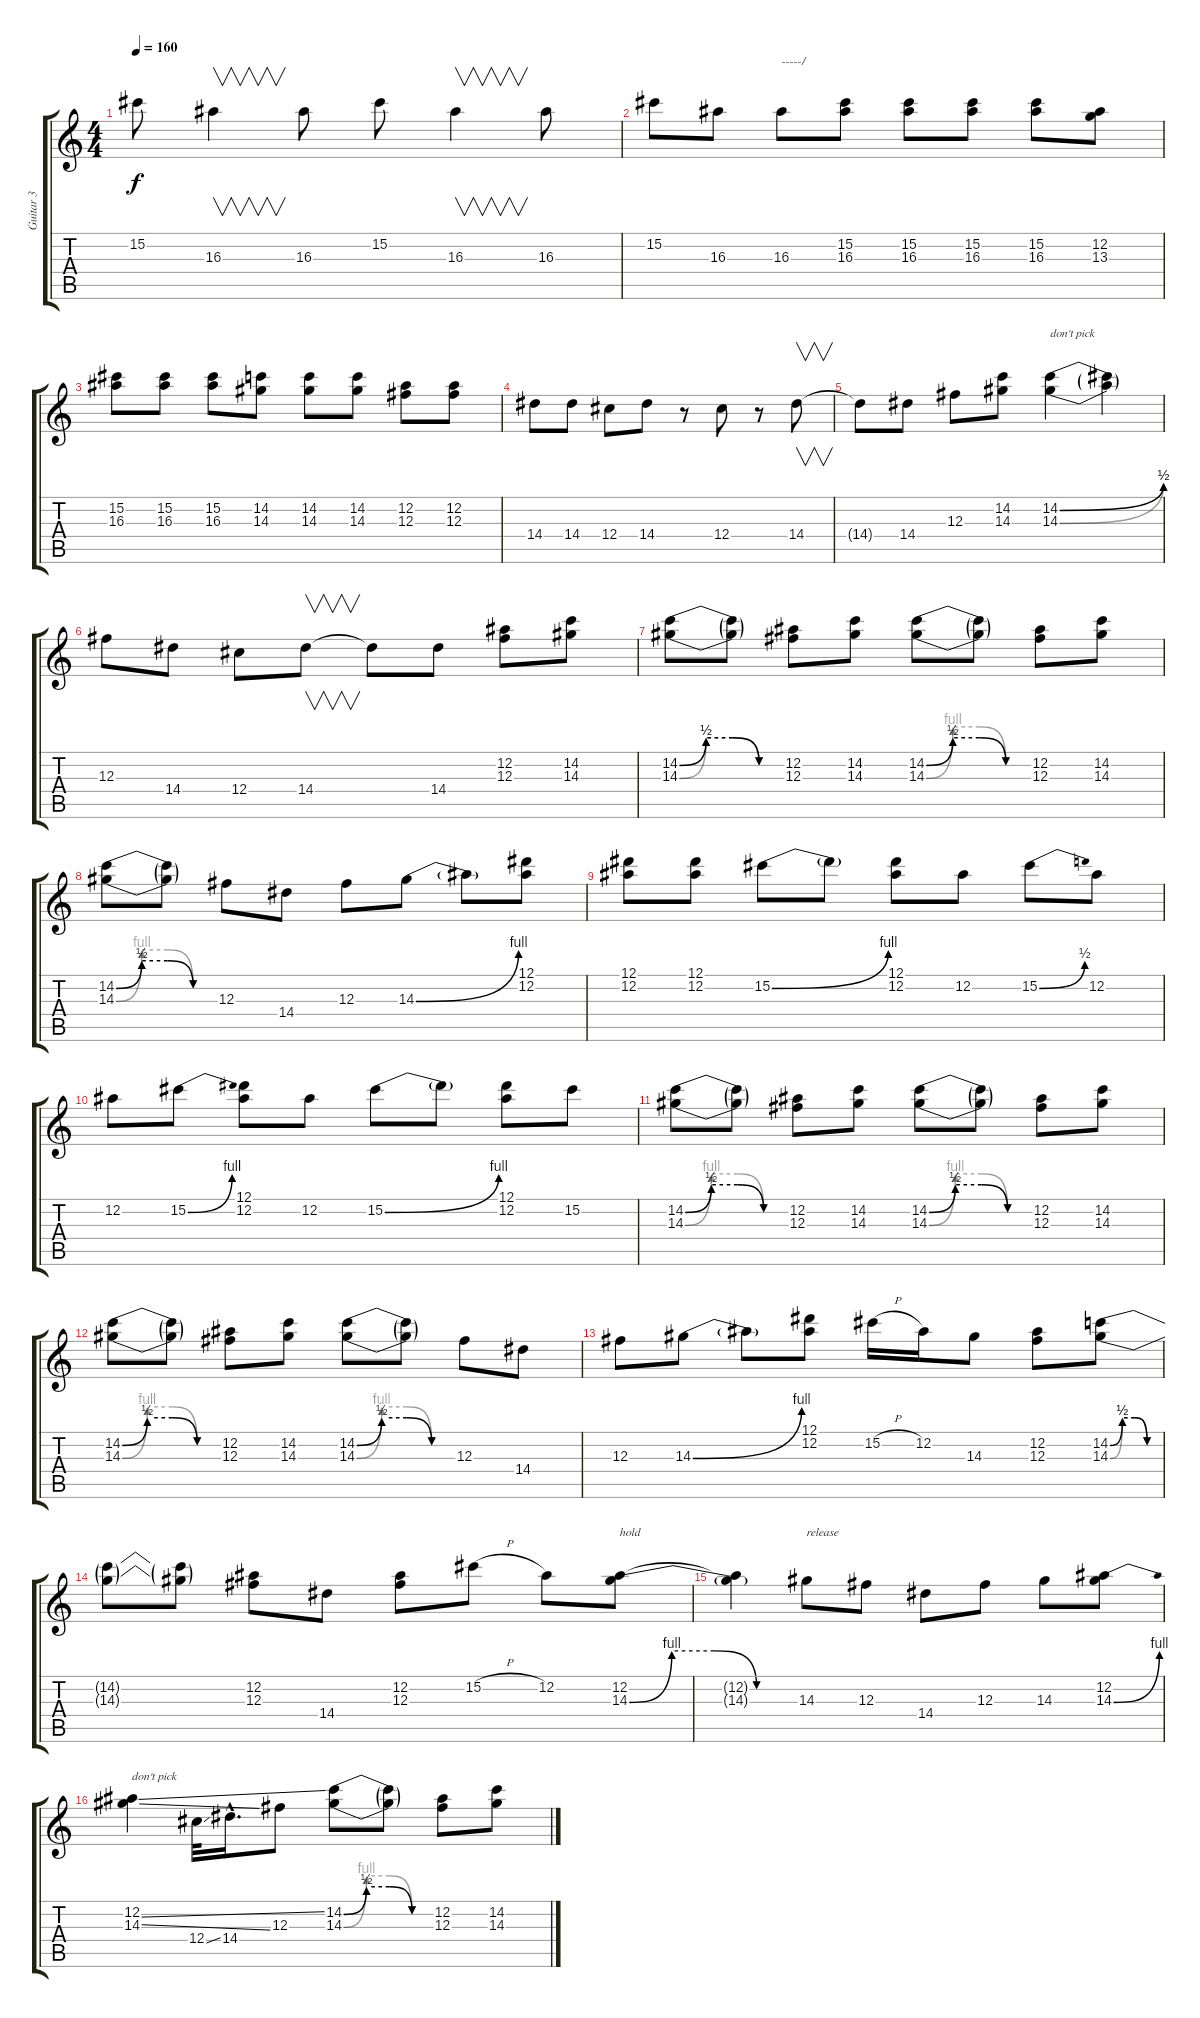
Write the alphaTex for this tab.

\track ("Guitar 3" "Guitar 3") {instrument distortionguitar}
\staff {score tabs}
\tuning (Eb4 Bb3 Gb3 Db3 Ab2 Eb2) {hide}
\ts (4 4)
\tempo 160
\clef g2
\ks c
15.2.8{dy f} 16.3.4{v} 16.3.8 15.2.8 16.3.4{v} 16.3.8 |
15.2.8 16.3.8 16.3.8{txt "-----/"} (15.2 16.3).8 (15.2 16.3).8 (15.2 16.3).8 (15.2 16.3).8 (12.2 13.3).8 |
(15.2 16.3).8 (15.2 16.3).8 (15.2 16.3).8 (14.2 14.3).8 (14.2 14.3).8 (14.2 14.3).8 (12.2 12.3).8 (12.2 12.3).8 |
14.4.8 14.4.8 12.4.8 14.4.8 r.8 12.4.8 r.8 14.4.8{v} |
14.4{t}.8 14.4.8 12.3.8 (14.2 14.3).8 (14.2{be (bend 0 0 60 2)} 14.3{be (bend 0 0 60 2)}).4{txt "don't pick "} (14.2{t} 14.3{t}).4 |
12.3.8 14.4.8 12.4.8 14.4.8{v} 14.4{t}.8 14.4.8 (12.2 12.3).8 (14.2 14.3).8 |
(14.2{be (custom 0 0 15 2 30 2 45 0 60 0)} 14.3{be (custom 0 0 15 2 30 2 45 0 60 0)}).8 (14.2{t} 14.3{t}).8 (12.2 12.3).8 (14.2 14.3).8 (14.2{be (custom 0 0 15 2 30 2 45 0 60 0)} 14.3{be (custom 0 0 15 4 30 4 45 0 60 0)}).8 (14.2{t} 14.3{t}).8 (12.2 12.3).8 (14.2 14.3).8 |
(14.2{be (custom 0 0 15 2 30 2 45 0 60 0)} 14.3{be (custom 0 0 15 4 30 4 45 0 60 0)}).8 (14.2{t} 14.3{t}).8 12.3.8 14.4.8 12.3.8 14.3{be (bend 0 0 60 4)}.8 14.3{t}.8 (12.1 12.2).8 |
(12.1 12.2).8 (12.1 12.2).8 15.2{be (bend 0 0 60 4)}.8 15.2{t}.8 (12.1 12.2).8 12.2.8 15.2{be (bend 0 0 60 2)}.8 12.2.8 |
12.2.8 15.2{be (bend 0 0 60 4)}.8 (12.1 12.2).8 12.2.8 15.2{be (bend 0 0 60 4)}.8 15.2{t}.8 (12.1 12.2).8 15.2.8 |
(14.2{be (custom 0 0 15 2 30 2 45 0 60 0)} 14.3{be (custom 0 0 15 4 30 4 45 0 60 0)}).8 (14.2{t} 14.3{t}).8 (12.2 12.3).8 (14.2 14.3).8 (14.2{be (custom 0 0 15 2 30 2 45 0 60 0)} 14.3{be (custom 0 0 15 4 30 4 45 0 60 0)}).8 (14.2{t} 14.3{t}).8 (12.2 12.3).8 (14.2 14.3).8 |
(14.2{be (custom 0 0 15 2 30 2 45 0 60 0)} 14.3{be (custom 0 0 15 4 30 4 45 0 60 0)}).8 (14.2{t} 14.3{t}).8 (12.2 12.3).8 (14.2 14.3).8 (14.2{be (custom 0 0 15 2 30 2 45 0 60 0)} 14.3{be (custom 0 0 15 4 30 4 45 0 60 0)}).8 (14.2{t} 14.3{t}).8 12.3.8 14.4.8 |
12.3.8 14.3{be (bend 0 0 60 4)}.8 14.3{t}.8 (12.1 12.2).8 15.2{h}.16 12.2.16 14.3.8 (12.2 12.3).8 (14.2{be (custom 0 0 15 2 30 2 45 0 60 0)} 14.3{be (custom 0 0 15 2 30 2 45 0 60 0)}).8 |
(14.2{t} 14.3{t}).8 (14.2{t} 14.3{t}).8 (12.2 12.3).8 14.4.8 (12.2 12.3).8 15.2{h}.8 12.2.8 (12.2 14.3{be (custom 0 0 15 4 30 4 45 0 60 0)}).8{txt "hold"} |
(12.2{t} 14.3{t}).4 14.3.8{txt "release"} 12.3.8 14.4.8 12.3.8 14.3.8 (12.2 14.3{be (bend 0 0 60 4)}).8 |
(12.2{ss} 14.3{ss}).4{txt "don't pick"} 12.4{ss}.32 14.4{hac}.16{d} 12.3.8 (14.2{be (custom 0 0 15 2 30 2 45 0 60 0)} 14.3{be (custom 0 0 15 4 30 4 45 0 60 0)}).8 (14.2{t} 14.3{t}).8 (12.2 12.3).8 (14.2 14.3).8
